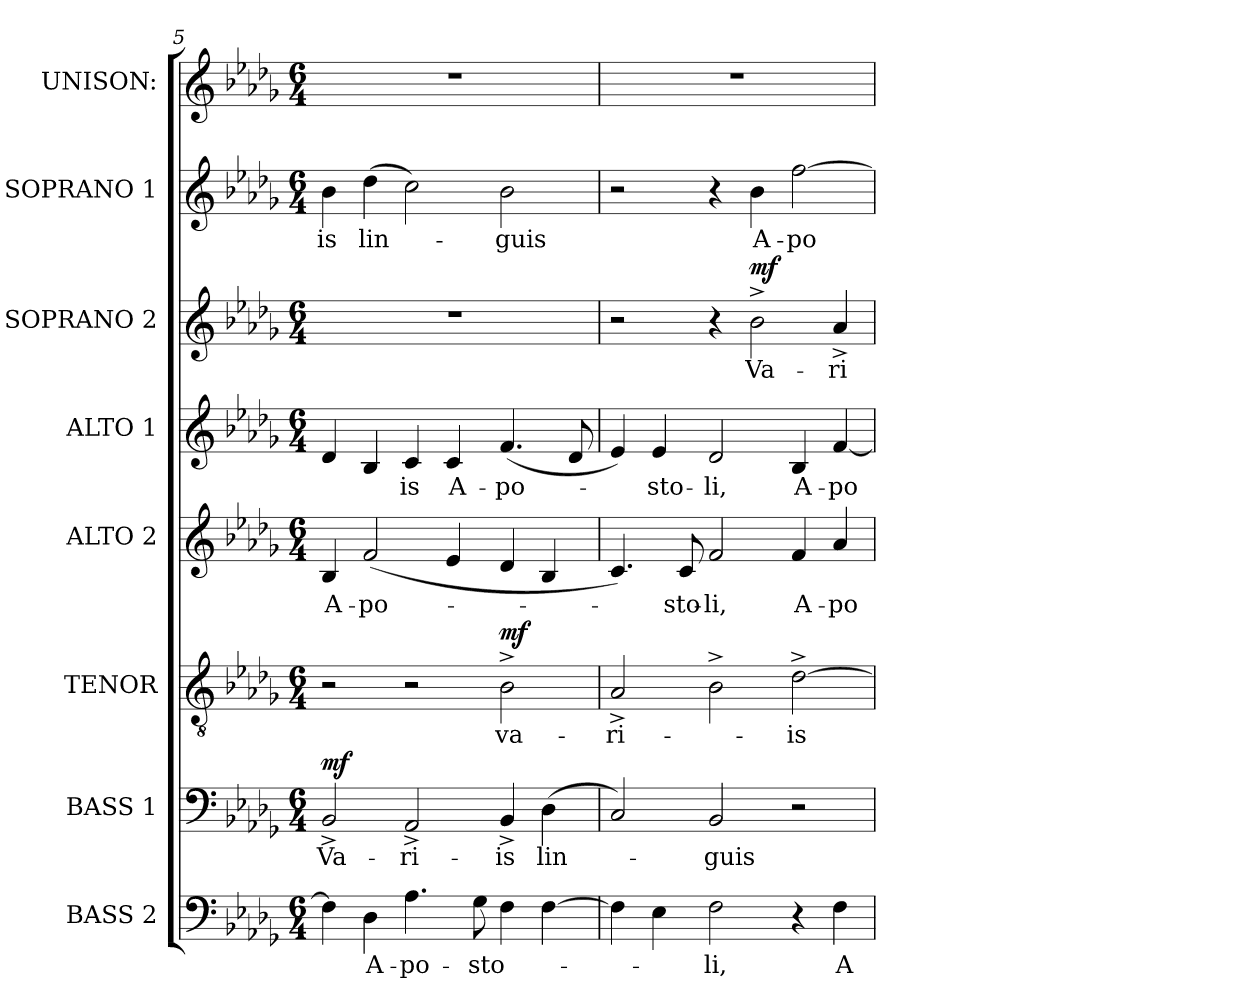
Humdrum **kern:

**kern	**text	**kern	**text	**dynam	**kern	**text	**dynam	**kern	**text	**kern	**text	**kern	**text	**dynam	**kern	**text	**kern
*part8	*part8	*part7	*part7	*part7	*part6	*part6	*part6	*part5	*part5	*part4	*part4	*part3	*part3	*part3	*part2	*part2	*part1
*staff8	*staff8	*staff7	*staff7	*staff7	*staff6	*staff6	*staff6	*staff5	*staff5	*staff4	*staff4	*staff3	*staff3	*staff3	*staff2	*staff2	*staff1
*I"BASS 2	*	*I"BASS 1	*	*	*I"TENOR	*	*	*I"ALTO 2	*	*I"ALTO 1	*	*I"SOPRANO 2	*	*	*I"SOPRANO 1	*	*I"UNISON:
*I'B2.	*	*I'B1.	*	*	*I'T.	*	*	*I'A2.	*	*I'A1.	*	*I'S2.	*	*	*I'S1.	*	*I'S.
*clefF4	*	*clefF4	*	*	*clefGv2	*	*	*clefG2	*	*clefG2	*	*clefG2	*	*	*clefG2	*	*clefG2
*	*	*	*	*	*ITrd7c12	*	*	*	*	*	*	*	*	*	*	*	*
*k[b-e-a-d-g-]	*	*k[b-e-a-d-g-]	*	*	*k[b-e-a-d-g-]	*	*	*k[b-e-a-d-g-]	*	*k[b-e-a-d-g-]	*	*k[b-e-a-d-g-]	*	*	*k[b-e-a-d-g-]	*	*k[b-e-a-d-g-]
*D-:	*	*D-:	*	*	*D-:	*	*	*D-:	*	*D-:	*	*D-:	*	*	*D-:	*	*D-:
*M6/4	*	*M6/4	*	*	*M6/4	*	*	*M6/4	*	*M6/4	*	*M6/4	*	*	*M6/4	*	*M6/4
=5	=5	=5	=5	=5	=5	=5	=5	=5	=5	=5	=5	=5	=5	=5	=5	=5	=5
!	!	!	!LO:LY:b:color=#000000	!	!	!	!	!	!	!	!	!	!	!	!	!	!
!	!	!	!	!	!	!	!	!	!LO:LY:b:color=#000000	!	!	!LO:N:vis=1	!	!	!	!	!
!	!	!	!	!	!	!	!	!	!	!	!	!	!	!	!	!LO:LY:b:color=#000000	!LO:N:vis=1
4Fi\]	.	2BB-^i/	Va-	mf	2r	.	.	4B-i/	A-	4d-i/	.	1.r	.	.	4b-i\	-is	1.r
!	!LO:LY:b:color=#000000	!	!	!	!	!	!	!	!	!	!	!	!	!	!	!	!
!	!	!	!	!	!	!	!	!	!LO:LY:b:color=#000000	!	!	!	!	!	!	!	!
!	!	!	!	!	!	!	!	!	!	!	!	!	!	!	!	!LO:LY:b:color=#000000	!
4D-i\	A-	.	.	.	.	.	.	(2fi/	-po-	4B-i/	.	.	.	.	(4dd-i\	lin-	.
!	!LO:LY:b:color=#000000	!	!	!	!	!	!	!	!	!	!	!	!	!	!	!	!
!	!	!	!LO:LY:b:color=#000000	!	!	!	!	!	!	!	!	!	!	!	!	!	!
!	!	!	!	!	!	!	!	!	!	!	!LO:LY:b:color=#000000	!	!	!	!	!	!
4.A-i\	-po-	2AA-^i/	-ri-	.	2r	.	.	.	.	4ci/	-is	.	.	.	2cci\)	.	.
!	!	!	!	!	!	!	!	!	!	!	!LO:LY:b:color=#000000	!	!	!	!	!	!
.	.	.	.	.	.	.	.	4e-i/	.	4ci/	A-	.	.	.	.	.	.
!	!LO:LY:b:color=#000000	!	!	!	!	!	!	!	!	!	!	!	!	!	!	!	!
8G-i\	-sto-	.	.	.	.	.	.	.	.	.	.	.	.	.	.	.	.
!	!	!	!LO:LY:b:color=#000000	!	!	!	!	!	!	!	!	!	!	!	!	!	!
!	!	!	!	!	!	!LO:LY:b:color=#000000	!	!	!	!	!	!	!	!	!	!	!
!	!	!	!	!	!	!	!	!	!	!	!LO:LY:b:color=#000000	!	!	!	!	!	!
!	!	!	!	!	!	!	!	!	!	!	!	!	!	!	!	!LO:LY:b:color=#000000	!
4Fi\	.	4BB-^i/	-is	.	2BB-^i\	va-	mf	4d-i/	.	(4.fi/	-po-	.	.	.	2b-i\	-guis	.
!	!	!	!LO:LY:b:color=#000000	!	!	!	!	!	!	!	!	!	!	!	!	!	!
[4Fi\	.	(4D-i\	lin-	.	.	.	.	4B-i/	.	.	.	.	.	.	.	.	.
.	.	.	.	.	.	.	.	.	.	8d-i/	.	.	.	.	.	.	.
!!LO:LB:g=z
=6	=6	=6	=6	=6	=6	=6	=6	=6	=6	=6	=6	=6	=6	=6	=6	=6	=6
!	!	!	!	!	!	!LO:LY:b:color=#000000	!	!	!	!	!	!	!	!	!	!	!LO:N:vis=1
4Fi\]	.	2Ci/)	.	.	2AA-^i/	-ri-	.	4.ci/)	.	4e-i/)	.	2r	.	.	2r	.	1.r
!	!	!	!	!	!	!	!	!	!	!	!LO:LY:b:color=#000000	!	!	!	!	!	!
4E-i\	.	.	.	.	.	.	.	.	.	4e-i/	-sto-	.	.	.	.	.	.
!	!	!	!	!	!	!	!	!	!LO:LY:b:color=#000000	!	!	!	!	!	!	!	!
.	.	.	.	.	.	.	.	8ci/	-sto-	.	.	.	.	.	.	.	.
!	!LO:LY:b:color=#000000	!	!	!	!	!	!	!	!	!	!	!	!	!	!	!	!
!	!	!	!LO:LY:b:color=#000000	!	!	!	!	!	!	!	!	!	!	!	!	!	!
!	!	!	!	!	!	!	!	!	!LO:LY:b:color=#000000	!	!	!	!	!	!	!	!
!	!	!	!	!	!	!	!	!	!	!	!LO:LY:b:color=#000000	!	!	!	!	!	!
2Fi\	-li,	2BB-i/	-guis	.	2BB-^i\	.	.	2fi/	-li,	2d-i/	-li,	4r	.	.	4r	.	.
!	!	!	!	!	!	!	!	!	!	!	!	!	!LO:LY:b:color=#000000	!	!	!	!
!	!	!	!	!	!	!	!	!	!	!	!	!	!	!	!	!LO:LY:b:color=#000000	!
.	.	.	.	.	.	.	.	.	.	.	.	2b-^i\	Va-	mf	4b-i\	A-	.
!	!	!	!	!	!	!LO:LY:b:color=#000000	!	!	!	!	!	!	!	!	!	!	!
!	!	!	!	!	!	!	!	!	!LO:LY:b:color=#000000	!	!	!	!	!	!	!	!
!	!	!	!	!	!	!	!	!	!	!	!LO:LY:b:color=#000000	!	!	!	!	!	!
!	!	!	!	!	!	!	!	!	!	!	!	!	!	!	!	!LO:LY:b:color=#000000	!
4r	.	2r	.	.	[2D-^i\	-is	.	4fi/	A-	4B-i/	A-	.	.	.	[2ffi\	-po-	.
!	!LO:LY:b:color=#000000	!	!	!	!	!	!	!	!	!	!	!	!	!	!	!	!
!	!	!	!	!	!	!	!	!	!LO:LY:b:color=#000000	!	!	!	!	!	!	!	!
!	!	!	!	!	!	!	!	!	!	!	!LO:LY:b:color=#000000	!	!	!	!	!	!
!	!	!	!	!	!	!	!	!	!	!	!	!	!LO:LY:b:color=#000000	!	!	!	!
4Fi\	A-	.	.	.	.	.	.	4a-i/	-po-	[4fi/	-po-	4a-^i/	-ri-	.	.	.	.
=	=	=	=	=	=	=	=	=	=	=	=	=	=	=	=	=	=
*-	*-	*-	*-	*-	*-	*-	*-	*-	*-	*-	*-	*-	*-	*-	*-	*-	*-
